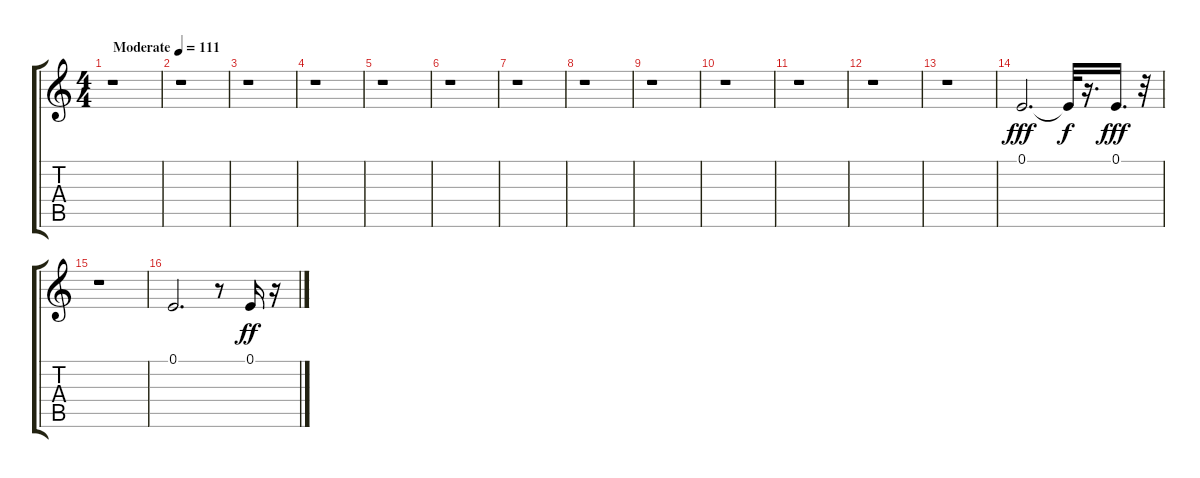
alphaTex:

\track "" {instrument brightacousticpiano}
\staff {score tabs}
\tuning (E4 B3 G3 D3 A2 E2) {hide}
\ts (4 4)
\tempo (111 "Moderate")
\clef g2
\ks c
r.1{dy fff instrument brightacousticpiano} |
r.1 |
r.1 |
r.1 |
r.1 |
r.1 |
r.1 |
r.1 |
r.1 |
r.1 |
r.1 |
r.1 |
r.1 |
0.1.2{d} 0.1{t}.32{dy f} r.16{d} 0.1.16{d dy fff} r.32 |
r.1 |
0.1.2{d} r.8 0.1.16{dy ff} r.16
